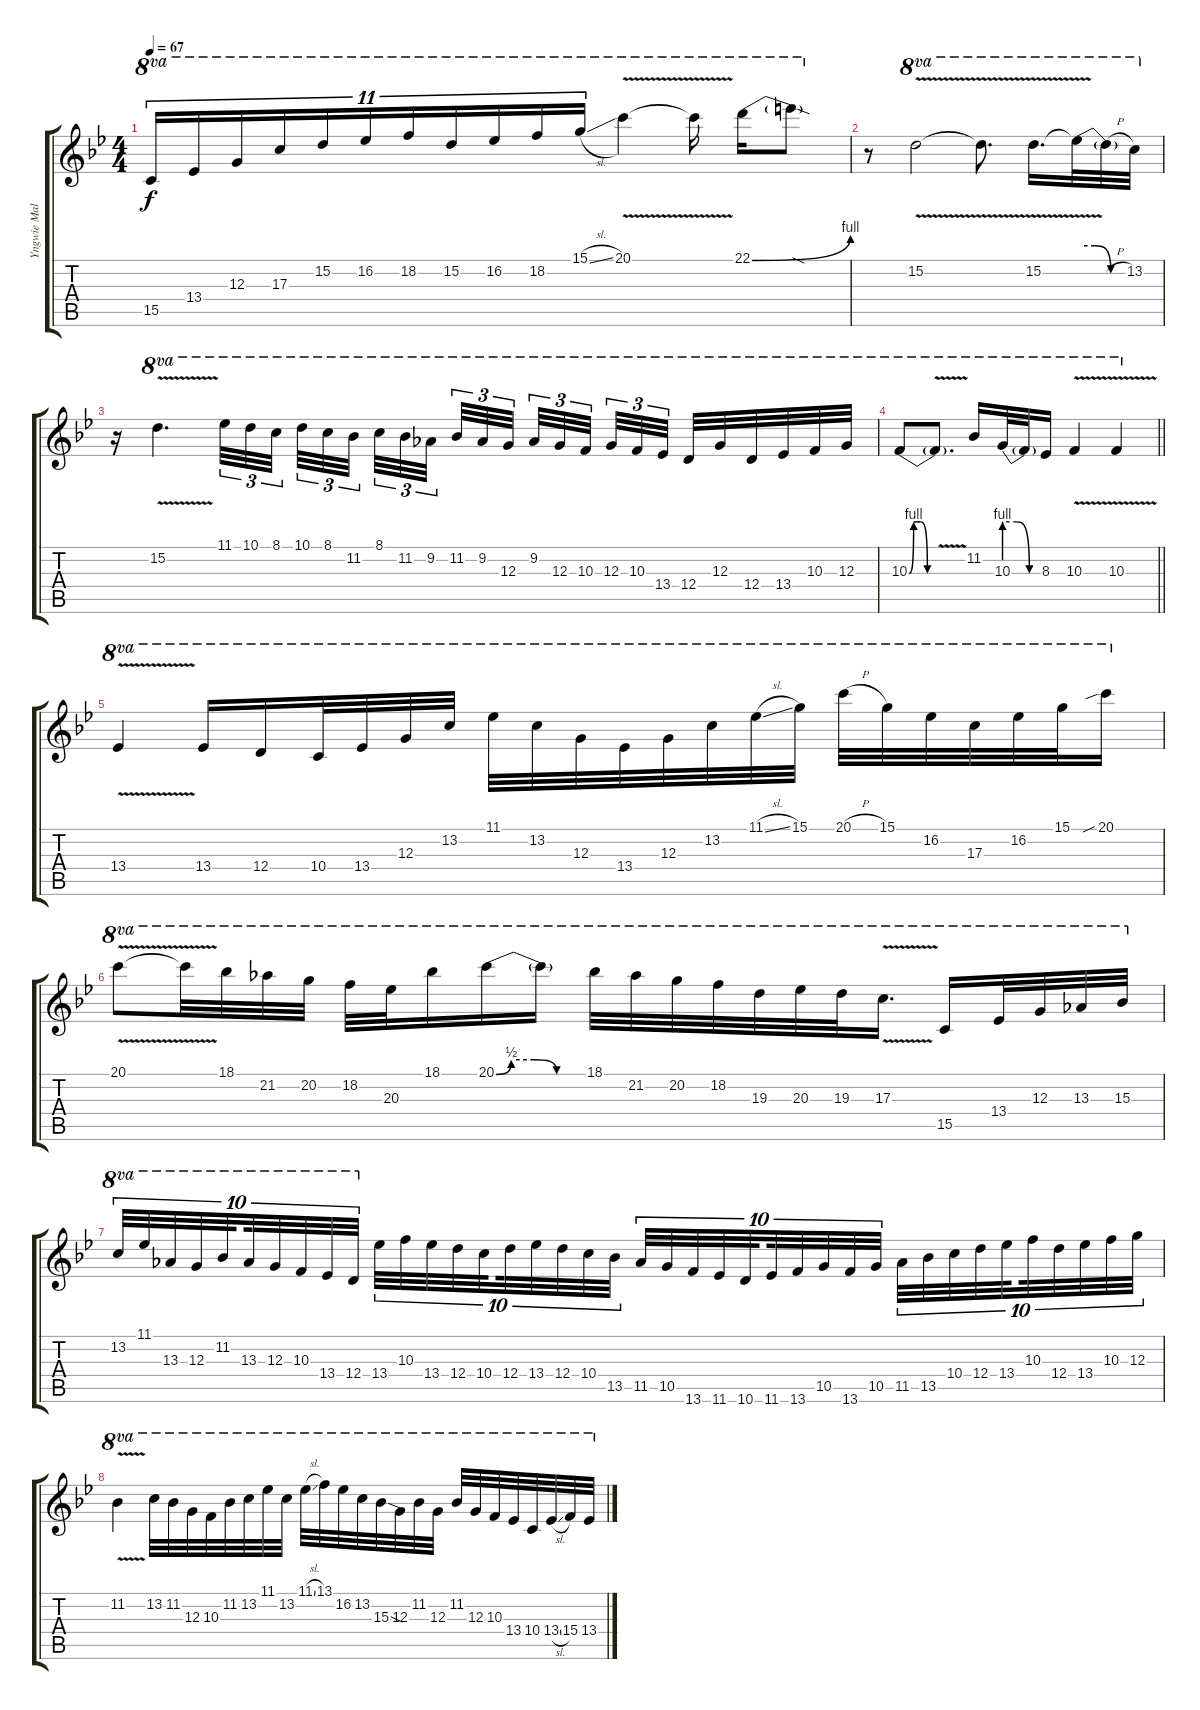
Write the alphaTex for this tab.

\track ("Yngwie Malmsteen" "Yngwie Mal") {instrument overdrivenguitar}
\staff {score tabs}
\tuning (E4 B3 G3 D3 A2 E2) {hide}
\ts (4 4)
\tempo 67
\clef g2
\ks bb
15.5.16{tu (11 8) ot 8va dy f} 13.4.16{tu (11 8) ot 8va} 12.3.16{tu (11 8) ot 8va} 17.3.16{tu (11 8) ot 8va} 15.2.16{tu (11 8) ot 8va} 16.2.16{tu (11 8) ot 8va} 18.2.16{tu (11 8) ot 8va} 15.2.16{tu (11 8) ot 8va} 16.2.16{tu (11 8) ot 8va} 18.2.16{tu (11 8) ot 8va} 15.1{sl}.16{tu (11 8) ot 8va} 20.1{v}.4{ot 8va} 20.1{t}.16{ot 8va} 22.1{be (bend 0 0 60 4)}.16{ot 8va} 22.1{sod t}.8{ot 8va} |
r.8 15.2{v}.2{ot 8va} 15.2{v t}.8{d ot 8va} 15.2{v}.16{d ot 8va} 15.2{be (custom 0 2 20 2 40 0 60 0) t}.32{ot 8va} 15.2{h t}.32{ot 8va} 13.2.32{ot 8va} |
r.16 15.2{v}.4{d ot 8va} 11.1.32{tu (3 2) ot 8va} 10.1.32{tu (3 2) ot 8va} 8.1.32{tu (3 2) ot 8va} 10.1.32{tu (3 2) ot 8va} 8.1.32{tu (3 2) ot 8va} 11.2.32{tu (3 2) ot 8va beam splitsecondary} 8.1.32{tu (3 2) ot 8va} 11.2.32{tu (3 2) ot 8va} 9.2.32{tu (3 2) ot 8va beam splitsecondary} 11.2.32{tu (3 2) ot 8va} 9.2.32{tu (3 2) ot 8va} 12.3.32{tu (3 2) ot 8va beam splitsecondary} 9.2.32{tu (3 2) ot 8va} 12.3.32{tu (3 2) ot 8va} 10.3.32{tu (3 2) ot 8va} 12.3.32{tu (3 2) ot 8va} 10.3.32{tu (3 2) ot 8va} 13.4.32{tu (3 2) ot 8va beam splitsecondary} 12.4.32{ot 8va} 12.3.32{ot 8va} 12.4.32{ot 8va} 13.4.32{ot 8va} 10.3.32{ot 8va} 12.3.32{ot 8va} |
\barLineRight lightlight
10.3{be (custom 0 0 10 4 25 4 40 0 60 0)}.8{ot 8va} 10.3{v t}.8{d ot 8va} 11.2.16{ot 8va} 10.3{be (custom 0 4 20 4 40 0 60 0)}.32{ot 8va} 10.3{t}.32{ot 8va} 8.3.16{ot 8va} 10.3{v}.4{ot 8va} 10.3{v}.4{ot 8va} |
13.4{v}.4{ot 8va} 13.4.16{ot 8va} 12.4.16{ot 8va} 10.4.32{ot 8va} 13.4.32{ot 8va} 12.3.32{ot 8va} 13.2.32{ot 8va} 11.1.32{ot 8va} 13.2.32{ot 8va} 12.3.32{ot 8va} 13.4.32{ot 8va} 12.3.32{ot 8va} 13.2.32{ot 8va} 11.1{sl}.32{ot 8va} 15.1.32{ot 8va} 20.1{h}.32{ot 8va} 15.1.32{ot 8va} 16.2.32{ot 8va} 17.3.32{ot 8va} 16.2.32{ot 8va} 15.1.32{ot 8va} 20.1{sib}.16{ot 8va} |
20.1{v}.8{ot 8va} 20.1{t}.32{ot 8va} 18.1.32{ot 8va} 21.2.32{ot 8va} 20.2.32{ot 8va} 18.2.32{ot 8va} 20.3.32{ot 8va} 18.1.16{ot 8va} 20.1{be (custom 0 0 10 2 25 2 40 0 60 0)}.16{ot 8va} 20.1{t}.16{ot 8va} 18.1.32{ot 8va} 21.2.32{ot 8va} 20.2.32{ot 8va} 18.2.32{ot 8va} 19.3.32{ot 8va} 20.3.32{ot 8va} 19.3.32{ot 8va} 17.3{v}.16{d ot 8va} 15.5.16{ot 8va} 13.4.32{ot 8va} 12.3.32{ot 8va} 13.3.32{ot 8va} 15.3.32{ot 8va} |
13.2.32{tu (10 8) ot 8va} 11.1.32{tu (10 8) ot 8va} 13.3.32{tu (10 8) ot 8va} 12.3.32{tu (10 8) ot 8va} 11.2.32{tu (10 8) ot 8va beam splitsecondary} 13.3.32{tu (10 8) ot 8va} 12.3.32{tu (10 8) ot 8va} 10.3.32{tu (10 8) ot 8va} 13.4.32{tu (10 8) ot 8va} 12.4.32{tu (10 8) ot 8va} 13.4.32{tu (10 8)} 10.3.32{tu (10 8)} 13.4.32{tu (10 8)} 12.4.32{tu (10 8)} 10.4.32{tu (10 8) beam splitsecondary} 12.4.32{tu (10 8)} 13.4.32{tu (10 8)} 12.4.32{tu (10 8)} 10.4.32{tu (10 8)} 13.5.32{tu (10 8)} 11.5.32{tu (10 8)} 10.5.32{tu (10 8)} 13.6.32{tu (10 8)} 11.6.32{tu (10 8)} 10.6.32{tu (10 8) beam splitsecondary} 11.6.32{tu (10 8)} 13.6.32{tu (10 8)} 10.5.32{tu (10 8)} 13.6.32{tu (10 8)} 10.5.32{tu (10 8)} 11.5.32{tu (10 8)} 13.5.32{tu (10 8)} 10.4.32{tu (10 8)} 12.4.32{tu (10 8)} 13.4.32{tu (10 8) beam splitsecondary} 10.3.32{tu (10 8)} 12.4.32{tu (10 8)} 13.4.32{tu (10 8)} 10.3.32{tu (10 8)} 12.3.32{tu (10 8)} |
11.2{v}.4{ot 8va} 13.2.32{ot 8va} 11.2.32{ot 8va} 12.3.32{ot 8va} 10.3.32{ot 8va} 11.2.32{ot 8va} 13.2.32{ot 8va} 11.1.32{ot 8va} 13.2.32{ot 8va} 11.1{sl}.32{ot 8va} 13.1.32{ot 8va} 16.2.32{ot 8va} 13.2.32{ot 8va} 15.3{sod}.32{ot 8va} 12.3.32{ot 8va} 11.2.32{ot 8va} 12.3.32{ot 8va} 11.2.32{ot 8va} 12.3.32{ot 8va} 10.3.32{ot 8va} 13.4.32{ot 8va} 10.4.32{ot 8va} 13.4{sl}.32{ot 8va} 15.4.32{ot 8va} 13.4.32{ot 8va}
